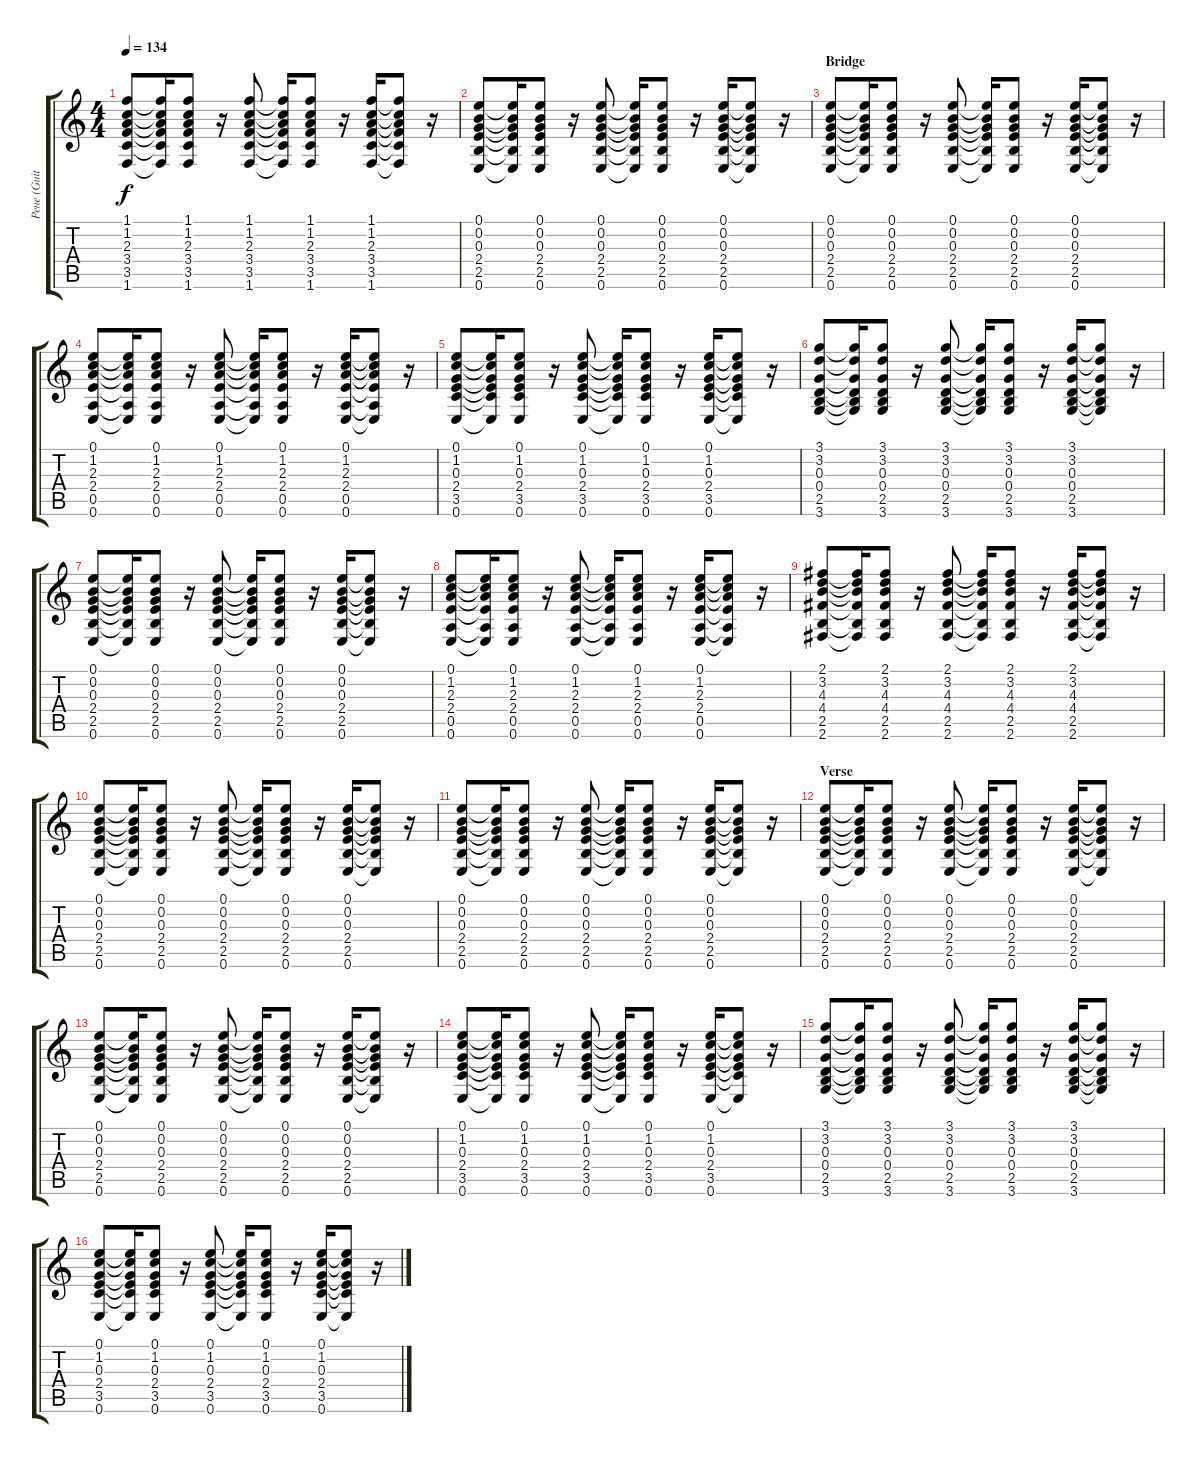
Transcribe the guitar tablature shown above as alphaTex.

\track ("Рене (Guitar 2)" "Рене (Guit") {instrument acousticguitarsteel}
\staff {score tabs}
\tuning (E4 B3 G3 D3 A2 E2) {hide}
\ts (4 4)
\tempo 134
\clef g2
\ks c
(1.1 1.2 2.3 3.4 3.5 1.6).8{dy f} (1.1{t} 1.2{t} 2.3{t} 3.4{t} 3.5{t} 1.6{t}).16 (1.1 1.2 2.3 3.4 3.5 1.6).8 r.16 (1.1 1.2 2.3 3.4 3.5 1.6).8 (1.1{t} 1.2{t} 2.3{t} 3.4{t} 3.5{t} 1.6{t}).16 (1.1 1.2 2.3 3.4 3.5 1.6).8 r.16 (1.1 1.2 2.3 3.4 3.5 1.6).16 (1.1{t} 1.2{t} 2.3{t} 3.4{t} 3.5{t} 1.6{t}).8 r.16 |
(0.1 0.2 0.3 2.4 2.5 0.6).8 (0.1{t} 0.2{t} 0.3{t} 2.4{t} 2.5{t} 0.6{t}).16 (0.1 0.2 0.3 2.4 2.5 0.6).8 r.16 (0.1 0.2 0.3 2.4 2.5 0.6).8 (0.1{t} 0.2{t} 0.3{t} 2.4{t} 2.5{t} 0.6{t}).16 (0.1 0.2 0.3 2.4 2.5 0.6).8 r.16 (0.1 0.2 0.3 2.4 2.5 0.6).16 (0.1{t} 0.2{t} 0.3{t} 2.4{t} 2.5{t} 0.6{t}).8 r.16 |
\section ("" "Bridge")
(0.1 0.2 0.3 2.4 2.5 0.6).8 (0.1{t} 0.2{t} 0.3{t} 2.4{t} 2.5{t} 0.6{t}).16 (0.1 0.2 0.3 2.4 2.5 0.6).8 r.16 (0.1 0.2 0.3 2.4 2.5 0.6).8 (0.1{t} 0.2{t} 0.3{t} 2.4{t} 2.5{t} 0.6{t}).16 (0.1 0.2 0.3 2.4 2.5 0.6).8 r.16 (0.1 0.2 0.3 2.4 2.5 0.6).16 (0.1{t} 0.2{t} 0.3{t} 2.4{t} 2.5{t} 0.6{t}).8 r.16 |
(0.1 1.2 2.3 2.4 0.5 0.6).8 (0.1{t} 1.2{t} 2.3{t} 2.4{t} 0.5{t} 0.6{t}).16 (0.1 1.2 2.3 2.4 0.5 0.6).8 r.16 (0.1 1.2 2.3 2.4 0.5 0.6).8 (0.1{t} 1.2{t} 2.3{t} 2.4{t} 0.5{t} 0.6{t}).16 (0.1 1.2 2.3 2.4 0.5 0.6).8 r.16 (0.1 1.2 2.3 2.4 0.5 0.6).16 (0.1{t} 1.2{t} 2.3{t} 2.4{t} 0.5{t} 0.6{t}).8 r.16 |
(0.1 1.2 0.3 2.4 3.5 0.6).8 (0.1{t} 1.2{t} 0.3{t} 2.4{t} 3.5{t} 0.6{t}).16 (0.1 1.2 0.3 2.4 3.5 0.6).8 r.16 (0.1 1.2 0.3 2.4 3.5 0.6).8 (0.1{t} 1.2{t} 0.3{t} 2.4{t} 3.5{t} 0.6{t}).16 (0.1 1.2 0.3 2.4 3.5 0.6).8 r.16 (0.1 1.2 0.3 2.4 3.5 0.6).16 (0.1{t} 1.2{t} 0.3{t} 2.4{t} 3.5{t} 0.6{t}).8 r.16 |
(3.1 3.2 0.3 0.4 2.5 3.6).8 (3.1{t} 3.2{t} 0.3{t} 0.4{t} 2.5{t} 3.6{t}).16 (3.1 3.2 0.3 0.4 2.5 3.6).8 r.16 (3.1 3.2 0.3 0.4 2.5 3.6).8 (3.1{t} 3.2{t} 0.3{t} 0.4{t} 2.5{t} 3.6{t}).16 (3.1 3.2 0.3 0.4 2.5 3.6).8 r.16 (3.1 3.2 0.3 0.4 2.5 3.6).16 (3.1{t} 3.2{t} 0.3{t} 0.4{t} 2.5{t} 3.6{t}).8 r.16 |
(0.1 0.2 0.3 2.4 2.5 0.6).8 (0.1{t} 0.2{t} 0.3{t} 2.4{t} 2.5{t} 0.6{t}).16 (0.1 0.2 0.3 2.4 2.5 0.6).8 r.16 (0.1 0.2 0.3 2.4 2.5 0.6).8 (0.1{t} 0.2{t} 0.3{t} 2.4{t} 2.5{t} 0.6{t}).16 (0.1 0.2 0.3 2.4 2.5 0.6).8 r.16 (0.1 0.2 0.3 2.4 2.5 0.6).16 (0.1{t} 0.2{t} 0.3{t} 2.4{t} 2.5{t} 0.6{t}).8 r.16 |
(0.1 1.2 2.3 2.4 0.5 0.6).8 (0.1{t} 1.2{t} 2.3{t} 2.4{t} 0.5{t} 0.6{t}).16 (0.1 1.2 2.3 2.4 0.5 0.6).8 r.16 (0.1 1.2 2.3 2.4 0.5 0.6).8 (0.1{t} 1.2{t} 2.3{t} 2.4{t} 0.5{t} 0.6{t}).16 (0.1 1.2 2.3 2.4 0.5 0.6).8 r.16 (0.1 1.2 2.3 2.4 0.5 0.6).16 (0.1{t} 1.2{t} 2.3{t} 2.4{t} 0.5{t} 0.6{t}).8 r.16 |
(2.1 3.2 4.3 4.4 2.5 2.6).8 (2.1{t} 3.2{t} 4.3{t} 4.4{t} 2.5{t} 2.6{t}).16 (2.1 3.2 4.3 4.4 2.5 2.6).8 r.16 (2.1 3.2 4.3 4.4 2.5 2.6).8 (2.1{t} 3.2{t} 4.3{t} 4.4{t} 2.5{t} 2.6{t}).16 (2.1 3.2 4.3 4.4 2.5 2.6).8 r.16 (2.1 3.2 4.3 4.4 2.5 2.6).16 (2.1{t} 3.2{t} 4.3{t} 4.4{t} 2.5{t} 2.6{t}).8 r.16 |
(0.1 0.2 0.3 2.4 2.5 0.6).8 (0.1{t} 0.2{t} 0.3{t} 2.4{t} 2.5{t} 0.6{t}).16 (0.1 0.2 0.3 2.4 2.5 0.6).8 r.16 (0.1 0.2 0.3 2.4 2.5 0.6).8 (0.1{t} 0.2{t} 0.3{t} 2.4{t} 2.5{t} 0.6{t}).16 (0.1 0.2 0.3 2.4 2.5 0.6).8 r.16 (0.1 0.2 0.3 2.4 2.5 0.6).16 (0.1{t} 0.2{t} 0.3{t} 2.4{t} 2.5{t} 0.6{t}).8 r.16 |
(0.1 0.2 0.3 2.4 2.5 0.6).8 (0.1{t} 0.2{t} 0.3{t} 2.4{t} 2.5{t} 0.6{t}).16 (0.1 0.2 0.3 2.4 2.5 0.6).8 r.16 (0.1 0.2 0.3 2.4 2.5 0.6).8 (0.1{t} 0.2{t} 0.3{t} 2.4{t} 2.5{t} 0.6{t}).16 (0.1 0.2 0.3 2.4 2.5 0.6).8 r.16 (0.1 0.2 0.3 2.4 2.5 0.6).16 (0.1{t} 0.2{t} 0.3{t} 2.4{t} 2.5{t} 0.6{t}).8 r.16 |
\section ("" "Verse")
(0.1 0.2 0.3 2.4 2.5 0.6).8 (0.1{t} 0.2{t} 0.3{t} 2.4{t} 2.5{t} 0.6{t}).16 (0.1 0.2 0.3 2.4 2.5 0.6).8 r.16 (0.1 0.2 0.3 2.4 2.5 0.6).8 (0.1{t} 0.2{t} 0.3{t} 2.4{t} 2.5{t} 0.6{t}).16 (0.1 0.2 0.3 2.4 2.5 0.6).8 r.16 (0.1 0.2 0.3 2.4 2.5 0.6).16 (0.1{t} 0.2{t} 0.3{t} 2.4{t} 2.5{t} 0.6{t}).8 r.16 |
(0.1 0.2 0.3 2.4 2.5 0.6).8 (0.1{t} 0.2{t} 0.3{t} 2.4{t} 2.5{t} 0.6{t}).16 (0.1 0.2 0.3 2.4 2.5 0.6).8 r.16 (0.1 0.2 0.3 2.4 2.5 0.6).8 (0.1{t} 0.2{t} 0.3{t} 2.4{t} 2.5{t} 0.6{t}).16 (0.1 0.2 0.3 2.4 2.5 0.6).8 r.16 (0.1 0.2 0.3 2.4 2.5 0.6).16 (0.1{t} 0.2{t} 0.3{t} 2.4{t} 2.5{t} 0.6{t}).8 r.16 |
(0.1 1.2 0.3 2.4 3.5 0.6).8 (0.1{t} 1.2{t} 0.3{t} 2.4{t} 3.5{t} 0.6{t}).16 (0.1 1.2 0.3 2.4 3.5 0.6).8 r.16 (0.1 1.2 0.3 2.4 3.5 0.6).8 (0.1{t} 1.2{t} 0.3{t} 2.4{t} 3.5{t} 0.6{t}).16 (0.1 1.2 0.3 2.4 3.5 0.6).8 r.16 (0.1 1.2 0.3 2.4 3.5 0.6).16 (0.1{t} 1.2{t} 0.3{t} 2.4{t} 3.5{t} 0.6{t}).8 r.16 |
(3.1 3.2 0.3 0.4 2.5 3.6).8 (3.1{t} 3.2{t} 0.3{t} 0.4{t} 2.5{t} 3.6{t}).16 (3.1 3.2 0.3 0.4 2.5 3.6).8 r.16 (3.1 3.2 0.3 0.4 2.5 3.6).8 (3.1{t} 3.2{t} 0.3{t} 0.4{t} 2.5{t} 3.6{t}).16 (3.1 3.2 0.3 0.4 2.5 3.6).8 r.16 (3.1 3.2 0.3 0.4 2.5 3.6).16 (3.1{t} 3.2{t} 0.3{t} 0.4{t} 2.5{t} 3.6{t}).8 r.16 |
(0.1 1.2 0.3 2.4 3.5 0.6).8 (0.1{t} 1.2{t} 0.3{t} 2.4{t} 3.5{t} 0.6{t}).16 (0.1 1.2 0.3 2.4 3.5 0.6).8 r.16 (0.1 1.2 0.3 2.4 3.5 0.6).8 (0.1{t} 1.2{t} 0.3{t} 2.4{t} 3.5{t} 0.6{t}).16 (0.1 1.2 0.3 2.4 3.5 0.6).8 r.16 (0.1 1.2 0.3 2.4 3.5 0.6).16 (0.1{t} 1.2{t} 0.3{t} 2.4{t} 3.5{t} 0.6{t}).8 r.16
